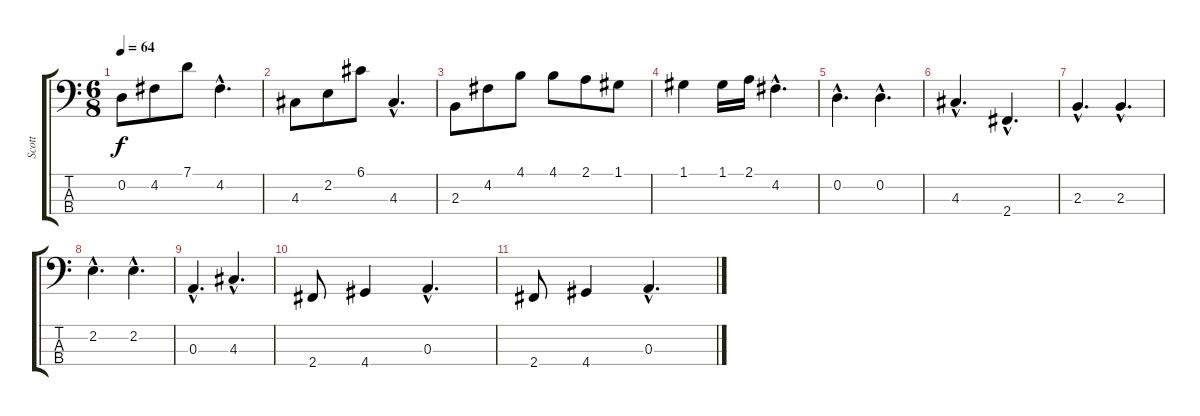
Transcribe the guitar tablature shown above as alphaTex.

\track ("Scott" "Scott") {instrument electricbasspick}
\staff {score tabs}
\tuning (G2 D2 A1 E1) {hide}
\ts (6 8)
\tempo 64
\clef f4
\ks c
0.2.8{dy f} 4.2.8 7.1.8 4.2{hac}.4{d} |
4.3.8 2.2.8 6.1.8 4.3{hac}.4{d} |
2.3.8 4.2.8 4.1.8 4.1.8 2.1.8 1.1.8 |
1.1.4 1.1.16 2.1.16 4.2{hac}.4{d} |
0.2{hac}.4{d} 0.2{hac}.4{d} |
4.3{hac}.4{d} 2.4{hac}.4{d} |
2.3{hac}.4{d} 2.3{hac}.4{d} |
2.2{hac}.4{d} 2.2{hac}.4{d} |
0.3{hac}.4{d} 4.3{hac}.4{d} |
2.4.8 4.4.4 0.3{hac}.4{d} |
2.4.8 4.4.4 0.3{hac}.4{d}
